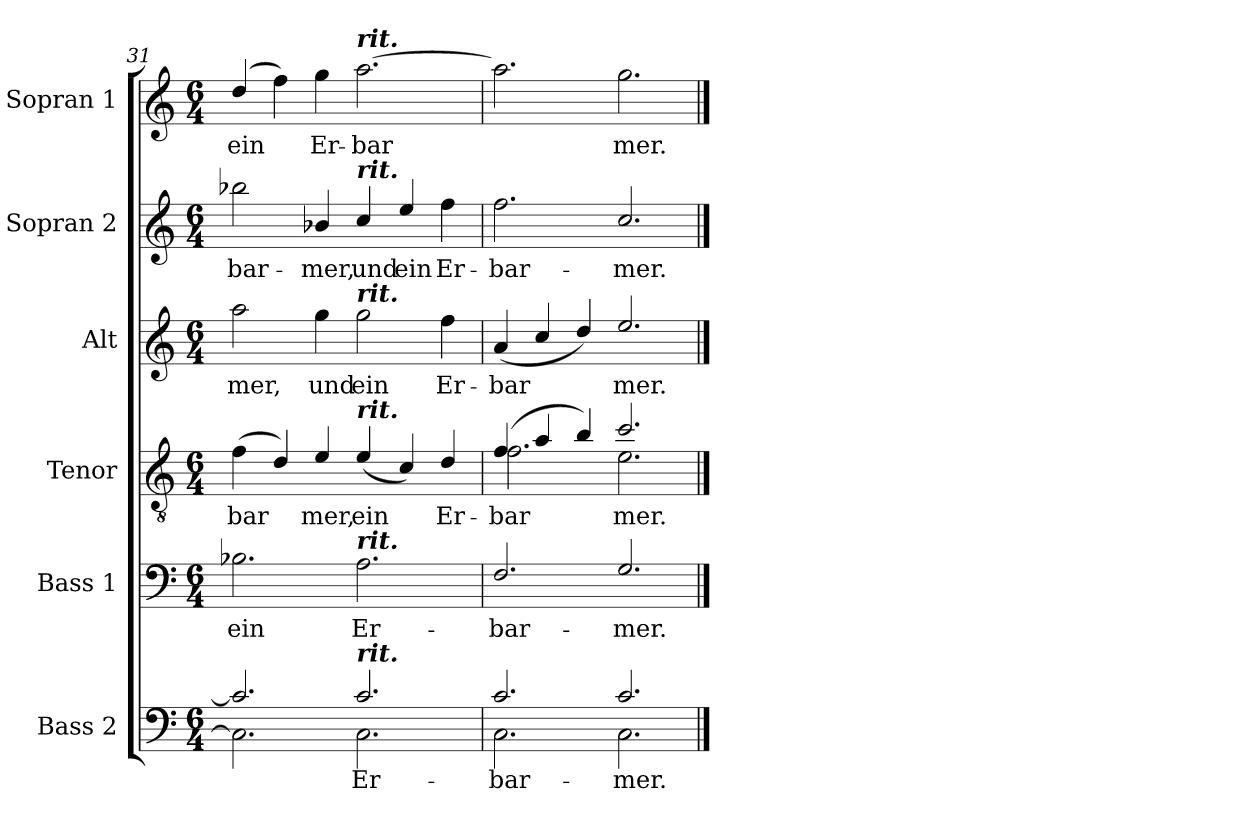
**kern	**text	**kern	**text	**kern	**text	**kern	**text	**kern	**text	**kern	**text
*part6	*part6	*part5	*part5	*part4	*part4	*part3	*part3	*part2	*part2	*part1	*part1
*staff6	*staff6	*staff5	*staff5	*staff4	*staff4	*staff3	*staff3	*staff2	*staff2	*staff1	*staff1
*I"Bass 2	*	*I"Bass 1	*	*I"Tenor	*	*I"Alt	*	*I"Sopran 2	*	*I"Sopran 1	*
*I'B 2	*	*I'B 1	*	*I'T	*	*I'A	*	*I'S 2	*	*I'S 1	*
*clefF4	*	*clefF4	*	*clefGv2	*	*clefG2	*	*clefG2	*	*clefG2	*
*ITrd4c7	*	*ITrd4c7	*	*ITrd4c7	*	*ITrd4c7	*	*ITrd4c7	*	*ITrd4c7	*
*k[b-]	*	*k[b-]	*	*k[b-]	*	*k[b-]	*	*k[b-]	*	*k[b-]	*
*M6/4	*	*M6/4	*	*M6/4	*	*M6/4	*	*M6/4	*	*M6/4	*
=31	=31	=31	=31	=31	=31	=31	=31	=31	=31	=31	=31
*^	*	*	*	*	*	*	*	*	*	*	*
!	!	!	!	!LO:LY:b	!	!LO:LY:b	!	!LO:LY:b	!	!LO:LY:b	!	!LO:LY:b
2.F/]	2.FF\]	.	2.E-X\	ein	(4B-\	bar	2dd\	mer,	2ee-X\	bar-	(4g/	ein
.	.	.	.	.	4G/)	.	.	.	.	.	4b-\)	.
!	!	!	!	!	!	!LO:LY:b	!	!LO:LY:b	!	!LO:LY:b	!	!LO:LY:b
.	.	.	.	.	4A/	mer,	4cc\	und	4e-X/	mer,	4cc\	Er-
!	!	!	!	!	!	!	!	!	!	!	!LO:TX:a:Bi:t=rit.	!
!	!	!	!	!	!	!	!	!	!LO:TX:a:Bi:t=rit.	!	!	!
!	!	!	!	!	!	!	!LO:TX:a:Bi:t=rit.	!	!	!	!	!
!	!	!	!	!	!LO:TX:a:Bi:t=rit.	!	!	!	!	!	!	!
!	!	!	!LO:TX:a:Bi:t=rit.	!	!	!	!	!	!	!	!	!
!LO:TX:a:Bi:t=rit.	!	!	!	!	!	!	!	!	!	!	!	!
!	!	!LO:LY:b	!	!LO:LY:b	!	!LO:LY:b	!	!LO:LY:b	!	!LO:LY:b	!	!LO:LY:b
2.F/	2.FF\	Er-	2.D\	Er-	(4A/	ein	2cc\	ein	4f/	und	[2.dd\	bar
!	!	!	!	!	!	!	!	!	!	!LO:LY:b	!	!
.	.	.	.	.	4F/)	.	.	.	4a/	ein	.	.
!	!	!	!	!	!	!LO:LY:b	!	!LO:LY:b	!	!LO:LY:b	!	!
.	.	.	.	.	4G/	Er-	4b-\	Er-	4b-\	Er-	.	.
=32	=32	=32	=32	=32	=32	=32	=32	=32	=32	=32	=32	=32
!	!	!LO:LY:b	!	!LO:LY:b	!	!LO:LY:b	!	!LO:LY:b	!	!LO:LY:b	!	!
*	*	*	*	*	*^	*	*	*	*	*	*	*
2.F/	2.FF\	bar-	2.BB-/	bar-	(4B-/	2.B-\	bar	(4d/	bar	2.b-\	bar-	2.dd\]	.
.	.	.	.	.	4d/	.	.	4f/	.	.	.	.	.
.	.	.	.	.	4e/)	.	.	4g/)	.	.	.	.	.
!	!	!LO:LY:b	!	!LO:LY:b	!	!	!LO:LY:b	!	!LO:LY:b	!	!LO:LY:b	!	!LO:LY:b
2.F>/	2.FF>\	mer.	2.C>/	mer.	2.f>/	2.A>\	mer.	2.a>/	mer.	2.f>/	mer.	2.cc>\	mer.
*v	*v	*	*	*	*v	*v	*	*	*	*	*	*	*
==	==	==	==	==	==	==	==	==	==	==	==
*-	*-	*-	*-	*-	*-	*-	*-	*-	*-	*-	*-
